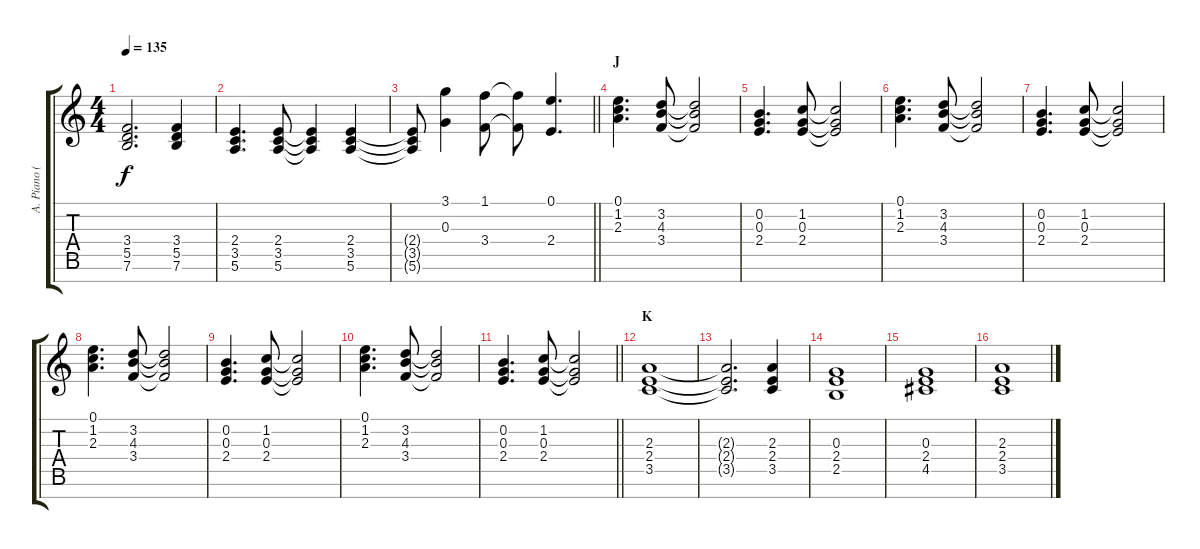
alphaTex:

\track ("A. Piano (Right Hand)" "A. Piano (") {instrument acousticgrandpiano}
\staff {score tabs}
\tuning (E5 B4 G4 D4 A3 E3 B2) {hide}
\ts (4 4)
\tempo 135
\clef g2
\ks c
(3.4 5.5 7.6).2{d dy f} (3.4 5.5 7.6).4 |
(2.4 3.5 5.6).4{d} (2.4 3.5 5.6).8 (2.4{t} 3.5{t} 5.6{t}).4 (2.4 3.5 5.6).4 |
\barLineRight lightlight
(2.4{t} 3.5{t} 5.6{t}).8 (3.1 0.3).4 (1.1 3.4).8 (1.1{t} 3.4{t}).8 (0.1 2.4).4{d} |
\section ("" "J")
(0.1 1.2 2.3).4{d} (3.2 4.3 3.4).8 (3.2{t} 4.3{t} 3.4{t}).2 |
(0.2 0.3 2.4).4{d} (1.2 0.3 2.4).8 (1.2{t} 0.3{t} 2.4{t}).2 |
(0.1 1.2 2.3).4{d} (3.2 4.3 3.4).8 (3.2{t} 4.3{t} 3.4{t}).2 |
(0.2 0.3 2.4).4{d} (1.2 0.3 2.4).8 (1.2{t} 0.3{t} 2.4{t}).2 |
(0.1 1.2 2.3).4{d} (3.2 4.3 3.4).8 (3.2{t} 4.3{t} 3.4{t}).2 |
(0.2 0.3 2.4).4{d} (1.2 0.3 2.4).8 (1.2{t} 0.3{t} 2.4{t}).2 |
(0.1 1.2 2.3).4{d} (3.2 4.3 3.4).8 (3.2{t} 4.3{t} 3.4{t}).2 |
\barLineRight lightlight
(0.2 0.3 2.4).4{d} (1.2 0.3 2.4).8 (1.2{t} 0.3{t} 2.4{t}).2 |
\section ("" "K")
(2.3 2.4 3.5).1 |
(2.3{t} 2.4{t} 3.5{t}).2{d} (2.3 2.4 3.5).4 |
(0.3 2.4 2.5).1 |
(0.3 2.4 4.5).1 |
(2.3 2.4 3.5).1
